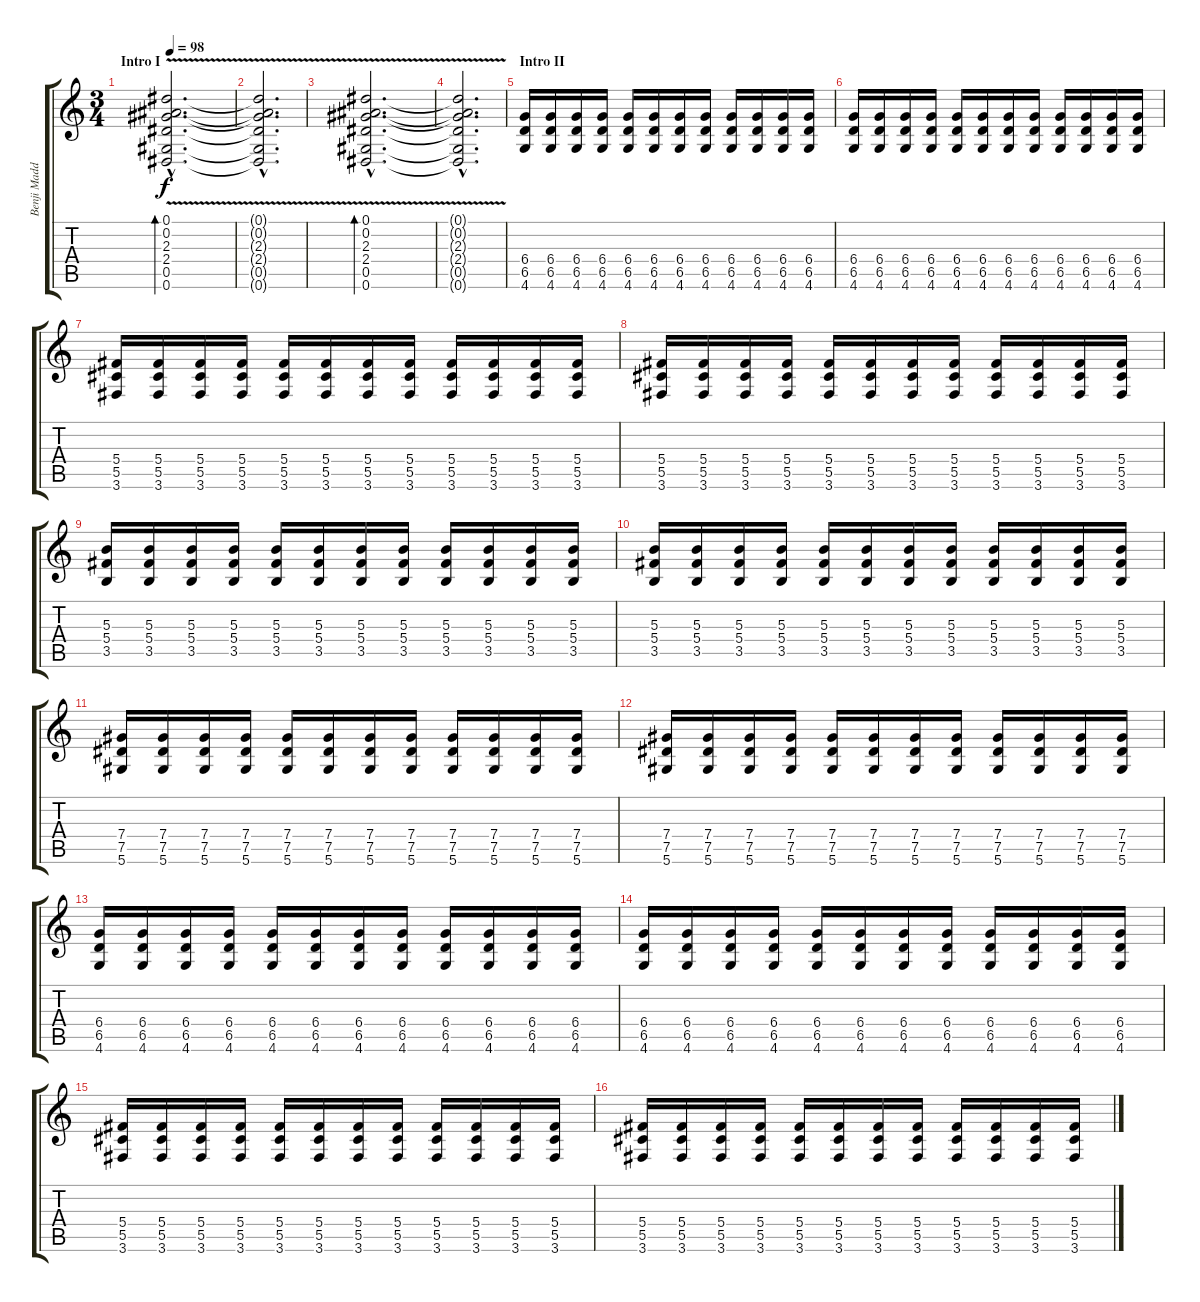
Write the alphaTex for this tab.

\track ("Benji Madden : Rhythm" "Benji Madd") {instrument distortionguitar}
\staff {score tabs}
\tuning (Eb4 Bb3 Gb3 Db3 Ab2 Eb2) {hide}
\ts (3 4)
\section ("" "Intro I")
\tempo 98
\clef g2
\ks c
(0.1{v hac} 0.2{v hac} 2.3{v hac} 2.4{v hac} 0.5{v hac} 0.6{v hac}).2{d bd 240 dy f instrument electricguitarclean} |
(0.1{hac t} 0.2{hac t} 2.3{hac t} 2.4{hac t} 0.5{hac t} 0.6{hac t}).2{d} |
(0.1{v hac} 0.2{v hac} 2.3{v hac} 2.4{v hac} 0.5{v hac} 0.6{v hac}).2{d bd 240} |
(0.1{hac t} 0.2{hac t} 2.3{hac t} 2.4{hac t} 0.5{hac t} 0.6{hac t}).2{d} |
\section ("" "Intro II")
(6.4 6.5 4.6).16{instrument distortionguitar} (6.4 6.5 4.6).16 (6.4 6.5 4.6).16 (6.4 6.5 4.6).16 (6.4 6.5 4.6).16 (6.4 6.5 4.6).16 (6.4 6.5 4.6).16 (6.4 6.5 4.6).16 (6.4 6.5 4.6).16 (6.4 6.5 4.6).16 (6.4 6.5 4.6).16 (6.4 6.5 4.6).16 |
(6.4 6.5 4.6).16 (6.4 6.5 4.6).16 (6.4 6.5 4.6).16 (6.4 6.5 4.6).16 (6.4 6.5 4.6).16 (6.4 6.5 4.6).16 (6.4 6.5 4.6).16 (6.4 6.5 4.6).16 (6.4 6.5 4.6).16 (6.4 6.5 4.6).16 (6.4 6.5 4.6).16 (6.4 6.5 4.6).16 |
(5.4 5.5 3.6).16 (5.4 5.5 3.6).16 (5.4 5.5 3.6).16 (5.4 5.5 3.6).16 (5.4 5.5 3.6).16 (5.4 5.5 3.6).16 (5.4 5.5 3.6).16 (5.4 5.5 3.6).16 (5.4 5.5 3.6).16 (5.4 5.5 3.6).16 (5.4 5.5 3.6).16 (5.4 5.5 3.6).16 |
(5.4 5.5 3.6).16 (5.4 5.5 3.6).16 (5.4 5.5 3.6).16 (5.4 5.5 3.6).16 (5.4 5.5 3.6).16 (5.4 5.5 3.6).16 (5.4 5.5 3.6).16 (5.4 5.5 3.6).16 (5.4 5.5 3.6).16 (5.4 5.5 3.6).16 (5.4 5.5 3.6).16 (5.4 5.5 3.6).16 |
(5.3 5.4 3.5).16 (5.3 5.4 3.5).16 (5.3 5.4 3.5).16 (5.3 5.4 3.5).16 (5.3 5.4 3.5).16 (5.3 5.4 3.5).16 (5.3 5.4 3.5).16 (5.3 5.4 3.5).16 (5.3 5.4 3.5).16 (5.3 5.4 3.5).16 (5.3 5.4 3.5).16 (5.3 5.4 3.5).16 |
(5.3 5.4 3.5).16 (5.3 5.4 3.5).16 (5.3 5.4 3.5).16 (5.3 5.4 3.5).16 (5.3 5.4 3.5).16 (5.3 5.4 3.5).16 (5.3 5.4 3.5).16 (5.3 5.4 3.5).16 (5.3 5.4 3.5).16 (5.3 5.4 3.5).16 (5.3 5.4 3.5).16 (5.3 5.4 3.5).16 |
(7.4 7.5 5.6).16 (7.4 7.5 5.6).16 (7.4 7.5 5.6).16 (7.4 7.5 5.6).16 (7.4 7.5 5.6).16 (7.4 7.5 5.6).16 (7.4 7.5 5.6).16 (7.4 7.5 5.6).16 (7.4 7.5 5.6).16 (7.4 7.5 5.6).16 (7.4 7.5 5.6).16 (7.4 7.5 5.6).16 |
(7.4 7.5 5.6).16 (7.4 7.5 5.6).16 (7.4 7.5 5.6).16 (7.4 7.5 5.6).16 (7.4 7.5 5.6).16 (7.4 7.5 5.6).16 (7.4 7.5 5.6).16 (7.4 7.5 5.6).16 (7.4 7.5 5.6).16 (7.4 7.5 5.6).16 (7.4 7.5 5.6).16 (7.4 7.5 5.6).16 |
(6.4 6.5 4.6).16 (6.4 6.5 4.6).16 (6.4 6.5 4.6).16 (6.4 6.5 4.6).16 (6.4 6.5 4.6).16 (6.4 6.5 4.6).16 (6.4 6.5 4.6).16 (6.4 6.5 4.6).16 (6.4 6.5 4.6).16 (6.4 6.5 4.6).16 (6.4 6.5 4.6).16 (6.4 6.5 4.6).16 |
(6.4 6.5 4.6).16 (6.4 6.5 4.6).16 (6.4 6.5 4.6).16 (6.4 6.5 4.6).16 (6.4 6.5 4.6).16 (6.4 6.5 4.6).16 (6.4 6.5 4.6).16 (6.4 6.5 4.6).16 (6.4 6.5 4.6).16 (6.4 6.5 4.6).16 (6.4 6.5 4.6).16 (6.4 6.5 4.6).16 |
(5.4 5.5 3.6).16 (5.4 5.5 3.6).16 (5.4 5.5 3.6).16 (5.4 5.5 3.6).16 (5.4 5.5 3.6).16 (5.4 5.5 3.6).16 (5.4 5.5 3.6).16 (5.4 5.5 3.6).16 (5.4 5.5 3.6).16 (5.4 5.5 3.6).16 (5.4 5.5 3.6).16 (5.4 5.5 3.6).16 |
(5.4 5.5 3.6).16 (5.4 5.5 3.6).16 (5.4 5.5 3.6).16 (5.4 5.5 3.6).16 (5.4 5.5 3.6).16 (5.4 5.5 3.6).16 (5.4 5.5 3.6).16 (5.4 5.5 3.6).16 (5.4 5.5 3.6).16 (5.4 5.5 3.6).16 (5.4 5.5 3.6).16 (5.4 5.5 3.6).16
